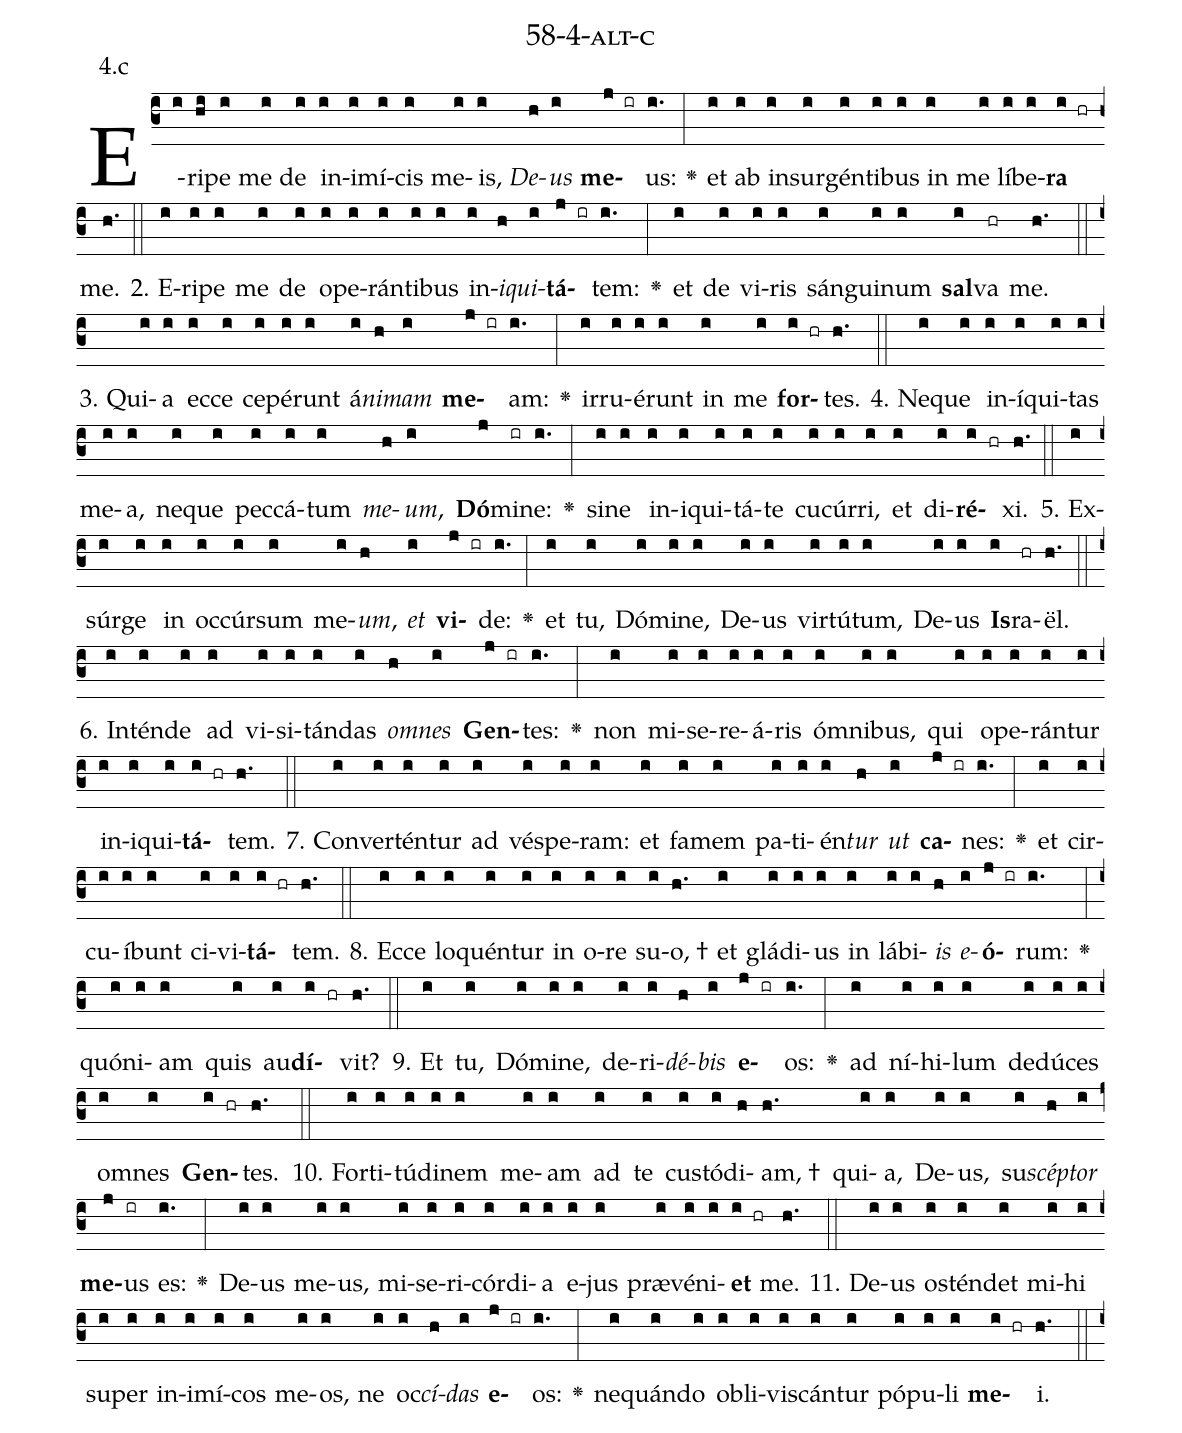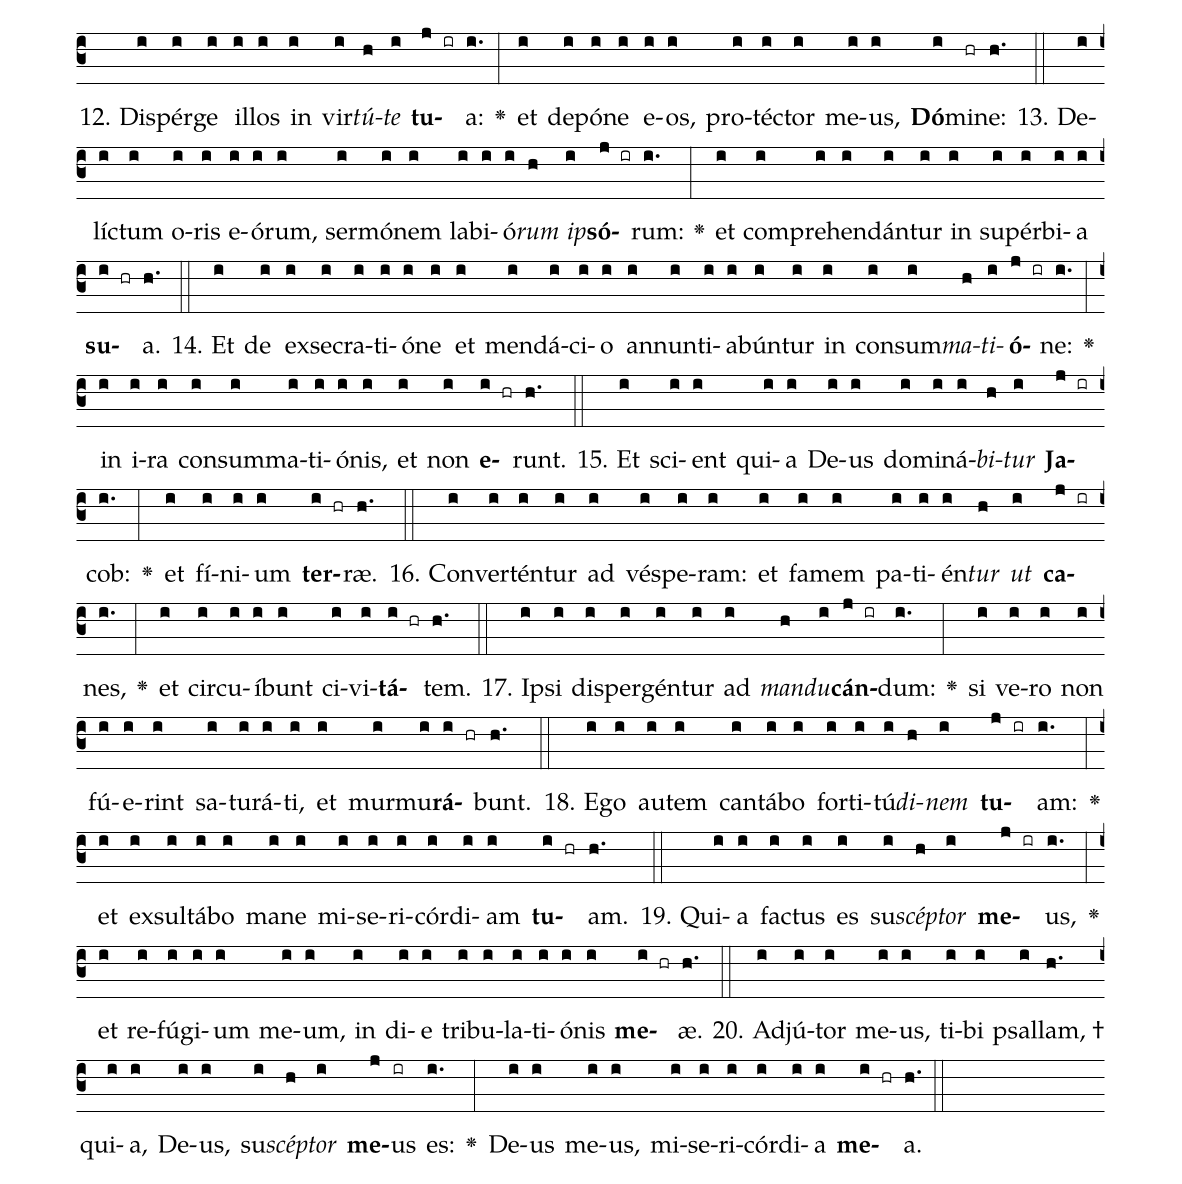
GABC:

name: 58-4-alt-c;
annotation: 4.c;
%%
(c3)E(i)ri(hi)pe(i) me(i) de(i) in(i)i(i)mí(i)cis(i) me(i)is,(i) <i>De</i>(h)<i>us</i>(i) <b>me</b>(j ir)us:(i.) <v>\greheightstar</v>(:) et(i) ab(i) in(i)sur(i)gén(i)ti(i)bus(i) in(i) me(i) lí(i)be(i)<b>ra</b>(i hr) me.(h.) (::)
2. E(i)ri(i)pe(i) me(i) de(i) o(i)pe(i)rán(i)ti(i)bus(i) in(i)<i>i</i>(h)<i>qui</i>(i)<b>tá</b>(j ir)tem:(i.) <v>\greheightstar</v>(:) et(i) de(i) vi(i)ris(i) sán(i)gui(i)num(i) <b>sal</b>(i)va(hr) me.(h.) (::)
3. Qui(i)a(i) ec(i)ce(i) ce(i)pé(i)runt(i) á(i)<i>ni</i>(h)<i>mam</i>(i) <b>me</b>(j ir)am:(i.) <v>\greheightstar</v>(:) ir(i)ru(i)é(i)runt(i) in(i) me(i) <b>for</b>(i hr)tes.(h.) (::)
4. Ne(i)que(i) in(i)í(i)qui(i)tas(i) me(i)a,(i) ne(i)que(i) pec(i)cá(i)tum(i) <i>me</i>(h)<i>um</i>,(i) <b>Dó</b>(j)mi(ir)ne:(i.) <v>\greheightstar</v>(:) si(i)ne(i) in(i)i(i)qui(i)tá(i)te(i) cu(i)cúr(i)ri,(i) et(i) di(i)<b>ré</b>(i hr)xi.(h.) (::)
5. Ex(i)súr(i)ge(i) in(i) oc(i)cúr(i)sum(i) me(i)<i>um</i>,(h) <i>et</i>(i) <b>vi</b>(j ir)de:(i.) <v>\greheightstar</v>(:) et(i) tu,(i) Dó(i)mi(i)ne,(i) De(i)us(i) vir(i)tú(i)tum,(i) De(i)us(i) <b>Is</b>(i)ra(hr)ël.(h.) (::)
6. In(i)tén(i)de(i) ad(i) vi(i)si(i)tán(i)das(i) <i>om</i>(h)<i>nes</i>(i) <b>Gen</b>(j ir)tes:(i.) <v>\greheightstar</v>(:) non(i) mi(i)se(i)re(i)á(i)ris(i) óm(i)ni(i)bus,(i) qui(i) o(i)pe(i)rán(i)tur(i) in(i)i(i)qui(i)<b>tá</b>(i hr)tem.(h.) (::)
7. Con(i)ver(i)tén(i)tur(i) ad(i) vés(i)pe(i)ram:(i) et(i) fa(i)mem(i) pa(i)ti(i)én(i)<i>tur</i>(h) <i>ut</i>(i) <b>ca</b>(j ir)nes:(i.) <v>\greheightstar</v>(:) et(i) cir(i)cu(i)í(i)bunt(i) ci(i)vi(i)<b>tá</b>(i hr)tem.(h.) (::)
8. Ec(i)ce(i) lo(i)quén(i)tur(i) in(i) o(i)re(i) su(i)o, †(h.) et(i) glá(i)di(i)us(i) in(i) lá(i)bi(i)<i>is</i>(h) <i>e</i>(i)<b>ó</b>(j ir)rum:(i.) <v>\greheightstar</v>(:) quón(i)i(i)am(i) quis(i) au(i)<b>dí</b>(i hr)vit?(h.) (::)
9. Et(i) tu,(i) Dó(i)mi(i)ne,(i) de(i)ri(i)<i>dé</i>(h)<i>bis</i>(i) <b>e</b>(j ir)os:(i.) <v>\greheightstar</v>(:) ad(i) ní(i)hi(i)lum(i) de(i)dú(i)ces(i) om(i)nes(i) <b>Gen</b>(i hr)tes.(h.) (::)
10. For(i)ti(i)tú(i)di(i)nem(i) me(i)am(i) ad(i) te(i) cus(i)tó(i)di(h)am, †(h.) qui(i)a,(i) De(i)us,(i) su(i)<i>scép</i>(h)<i>tor</i>(i) <b>me</b>(j)us(ir) es:(i.) <v>\greheightstar</v>(:) De(i)us(i) me(i)us,(i) mi(i)se(i)ri(i)cór(i)di(i)a(i) e(i)jus(i) præ(i)vé(i)ni(i)<b>et</b>(i hr) me.(h.) (::)
11. De(i)us(i) os(i)tén(i)det(i) mi(i)hi(i) su(i)per(i) in(i)i(i)mí(i)cos(i) me(i)os,(i) ne(i) oc(i)<i>cí</i>(h)<i>das</i>(i) <b>e</b>(j ir)os:(i.) <v>\greheightstar</v>(:) ne(i)quán(i)do(i) ob(i)li(i)vis(i)cán(i)tur(i) pó(i)pu(i)li(i) <b>me</b>(i hr)i.(h.) (::)
12. Di(i)spér(i)ge(i) il(i)los(i) in(i) vir(i)<i>tú</i>(h)<i>te</i>(i) <b>tu</b>(j ir)a:(i.) <v>\greheightstar</v>(:) et(i) de(i)pó(i)ne(i) e(i)os,(i) pro(i)téc(i)tor(i) me(i)us,(i) <b>Dó</b>(i)mi(hr)ne:(h.) (::)
13. De(i)líc(i)tum(i) o(i)ris(i) e(i)ó(i)rum,(i) ser(i)mó(i)nem(i) la(i)bi(i)ó(i)<i>rum</i>(h) <i>ip</i>(i)<b>só</b>(j ir)rum:(i.) <v>\greheightstar</v>(:) et(i) com(i)pre(i)hen(i)dán(i)tur(i) in(i) su(i)pér(i)bi(i)a(i) <b>su</b>(i hr)a.(h.) (::)
14. Et(i) de(i) ex(i)se(i)cra(i)ti(i)ó(i)ne(i) et(i) men(i)dá(i)ci(i)o(i) an(i)nun(i)ti(i)a(i)bún(i)tur(i) in(i) con(i)sum(i)<i>ma</i>(h)<i>ti</i>(i)<b>ó</b>(j ir)ne:(i.) <v>\greheightstar</v>(:) in(i) i(i)ra(i) con(i)sum(i)ma(i)ti(i)ó(i)nis,(i) et(i) non(i) <b>e</b>(i hr)runt.(h.) (::)
15. Et(i) sci(i)ent(i) qui(i)a(i) De(i)us(i) do(i)mi(i)ná(i)<i>bi</i>(h)<i>tur</i>(i) <b>Ja</b>(j ir)cob:(i.) <v>\greheightstar</v>(:) et(i) fí(i)ni(i)um(i) <b>ter</b>(i hr)ræ.(h.) (::)
16. Con(i)ver(i)tén(i)tur(i) ad(i) vés(i)pe(i)ram:(i) et(i) fa(i)mem(i) pa(i)ti(i)én(i)<i>tur</i>(h) <i>ut</i>(i) <b>ca</b>(j ir)nes,(i.) <v>\greheightstar</v>(:) et(i) cir(i)cu(i)í(i)bunt(i) ci(i)vi(i)<b>tá</b>(i hr)tem.(h.) (::)
17. Ip(i)si(i) di(i)sper(i)gén(i)tur(i) ad(i) <i>man</i>(h)<i>du</i>(i)<b>cán</b>(j ir)dum:(i.) <v>\greheightstar</v>(:) si(i) ve(i)ro(i) non(i) fú(i)e(i)rint(i) sa(i)tu(i)rá(i)ti,(i) et(i) mur(i)mu(i)<b>rá</b>(i hr)bunt.(h.) (::)
18. E(i)go(i) au(i)tem(i) can(i)tá(i)bo(i) for(i)ti(i)tú(i)<i>di</i>(h)<i>nem</i>(i) <b>tu</b>(j ir)am:(i.) <v>\greheightstar</v>(:) et(i) ex(i)sul(i)tá(i)bo(i) ma(i)ne(i) mi(i)se(i)ri(i)cór(i)di(i)am(i) <b>tu</b>(i hr)am.(h.) (::)
19. Qui(i)a(i) fac(i)tus(i) es(i) su(i)<i>scép</i>(h)<i>tor</i>(i) <b>me</b>(j ir)us,(i.) <v>\greheightstar</v>(:) et(i) re(i)fú(i)gi(i)um(i) me(i)um,(i) in(i) di(i)e(i) tri(i)bu(i)la(i)ti(i)ó(i)nis(i) <b>me</b>(i hr)æ.(h.) (::)
20. Ad(i)jú(i)tor(i) me(i)us,(i) ti(i)bi(i) psal(i)lam, †(h.) qui(i)a,(i) De(i)us,(i) su(i)<i>scép</i>(h)<i>tor</i>(i) <b>me</b>(j)us(ir) es:(i.) <v>\greheightstar</v>(:) De(i)us(i) me(i)us,(i) mi(i)se(i)ri(i)cór(i)di(i)a(i) <b>me</b>(i hr)a.(h.) (::)
